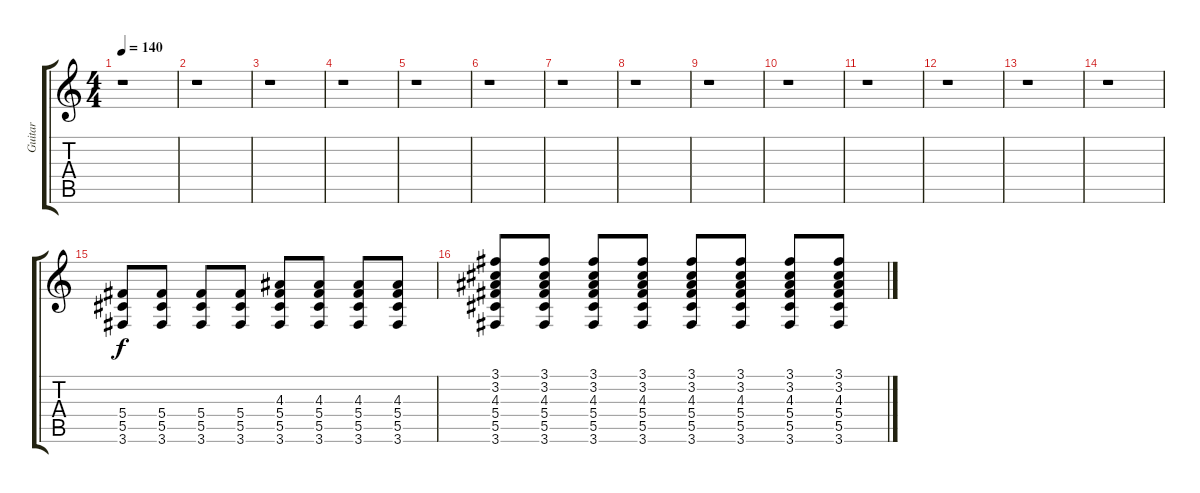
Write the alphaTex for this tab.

\track ("Guitar" "Guitar") {instrument distortionguitar}
\staff {score tabs}
\tuning (Eb4 Bb3 Gb3 Db3 Ab2 Eb2) {hide}
\ts (4 4)
\tempo 140
\clef g2
\ks c
r.1{dy f} |
r.1 |
r.1 |
r.1 |
r.1 |
r.1 |
r.1 |
r.1 |
r.1 |
r.1 |
r.1 |
r.1 |
r.1 |
r.1 |
(5.4 5.5 3.6).8 (5.4 5.5 3.6).8 (5.4 5.5 3.6).8 (5.4 5.5 3.6).8 (4.3 5.4 5.5 3.6).8 (4.3 5.4 5.5 3.6).8 (4.3 5.4 5.5 3.6).8 (4.3 5.4 5.5 3.6).8 |
(3.1 3.2 4.3 5.4 5.5 3.6).8 (3.1 3.2 4.3 5.4 5.5 3.6).8 (3.1 3.2 4.3 5.4 5.5 3.6).8 (3.1 3.2 4.3 5.4 5.5 3.6).8 (3.1 3.2 4.3 5.4 5.5 3.6).8 (3.1 3.2 4.3 5.4 5.5 3.6).8 (3.1 3.2 4.3 5.4 5.5 3.6).8 (3.1 3.2 4.3 5.4 5.5 3.6).8
